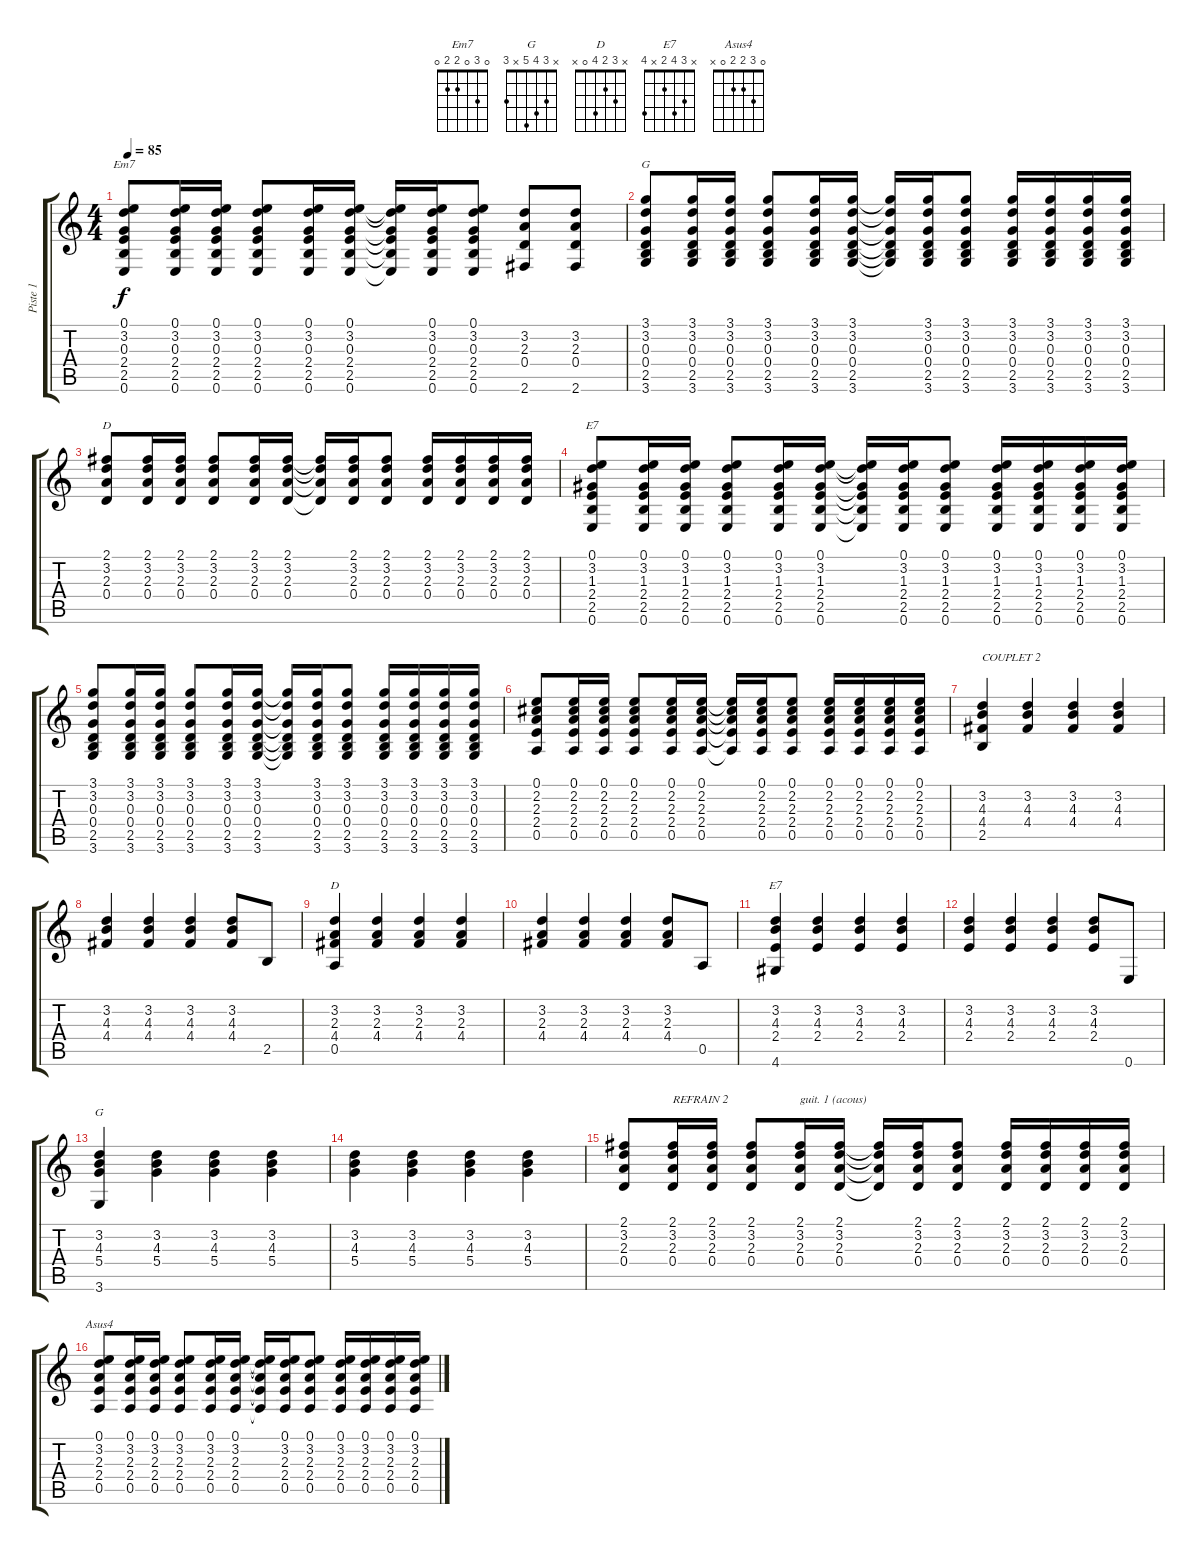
\track ("Piste 1" "Piste 1") {instrument acousticguitarnylon}
\staff {score tabs}
\tuning (E4 B3 G3 D3 A2 E2) {hide}
\chord ("Em7" 0 3 0 2 2 0)
\chord ("G" 3 3 0 0 2 3)
\chord ("D" 2 3 2 0 x x)
\chord ("E7" 0 3 1 2 2 0)
\chord ("D" x 3 2 4 0 x)
\chord ("E7" x 3 4 2 x 4)
\chord ("G" x 3 4 5 x 3)
\chord ("Asus4" 0 3 2 2 0 x)
\ts (4 4)
\tempo 85
\clef g2
\ks c
(0.1 3.2 0.3 2.4 2.5 0.6).8{ch "Em7" dy f} (0.1 3.2 0.3 2.4 2.5 0.6).16 (0.1 3.2 0.3 2.4 2.5 0.6).16 (0.1 3.2 0.3 2.4 2.5 0.6).8 (0.1 3.2 0.3 2.4 2.5 0.6).16 (0.1 3.2 0.3 2.4 2.5 0.6).16 (0.1{t} 3.2{t} 0.3{t} 2.4{t} 2.5{t} 0.6{t}).16 (0.1 3.2 0.3 2.4 2.5 0.6).16 (0.1 3.2 0.3 2.4 2.5 0.6).8 (3.2 2.3 0.4 2.6).8 (3.2 2.3 0.4 2.6).8 |
(3.1 3.2 0.3 0.4 2.5 3.6).8{ch "G"} (3.1 3.2 0.3 0.4 2.5 3.6).16 (3.1 3.2 0.3 0.4 2.5 3.6).16 (3.1 3.2 0.3 0.4 2.5 3.6).8 (3.1 3.2 0.3 0.4 2.5 3.6).16 (3.1 3.2 0.3 0.4 2.5 3.6).16 (3.1{t} 3.2{t} 0.3{t} 0.4{t} 2.5{t} 3.6{t}).16 (3.1 3.2 0.3 0.4 2.5 3.6).16 (3.1 3.2 0.3 0.4 2.5 3.6).8 (3.1 3.2 0.3 0.4 2.5 3.6).16 (3.1 3.2 0.3 0.4 2.5 3.6).16 (3.1 3.2 0.3 0.4 2.5 3.6).16 (3.1 3.2 0.3 0.4 2.5 3.6).16 |
(2.1 3.2 2.3 0.4).8{ch "D"} (2.1 3.2 2.3 0.4).16 (2.1 3.2 2.3 0.4).16 (2.1 3.2 2.3 0.4).8 (2.1 3.2 2.3 0.4).16 (2.1 3.2 2.3 0.4).16 (2.1{t} 3.2{t} 2.3{t} 0.4{t}).16 (2.1 3.2 2.3 0.4).16 (2.1 3.2 2.3 0.4).8 (2.1 3.2 2.3 0.4).16 (2.1 3.2 2.3 0.4).16 (2.1 3.2 2.3 0.4).16 (2.1 3.2 2.3 0.4).16 |
(0.1 3.2 1.3 2.4 2.5 0.6).8{ch "E7"} (0.1 3.2 1.3 2.4 2.5 0.6).16 (0.1 3.2 1.3 2.4 2.5 0.6).16 (0.1 3.2 1.3 2.4 2.5 0.6).8 (0.1 3.2 1.3 2.4 2.5 0.6).16 (0.1 3.2 1.3 2.4 2.5 0.6).16 (0.1{t} 3.2{t} 1.3{t} 2.4{t} 2.5{t} 0.6{t}).16 (0.1 3.2 1.3 2.4 2.5 0.6).16 (0.1 3.2 1.3 2.4 2.5 0.6).8 (0.1 3.2 1.3 2.4 2.5 0.6).16 (0.1 3.2 1.3 2.4 2.5 0.6).16 (0.1 3.2 1.3 2.4 2.5 0.6).16 (0.1 3.2 1.3 2.4 2.5 0.6).16 |
(3.1 3.2 0.3 0.4 2.5 3.6).8 (3.1 3.2 0.3 0.4 2.5 3.6).16 (3.1 3.2 0.3 0.4 2.5 3.6).16 (3.1 3.2 0.3 0.4 2.5 3.6).8 (3.1 3.2 0.3 0.4 2.5 3.6).16 (3.1 3.2 0.3 0.4 2.5 3.6).16 (3.1{t} 3.2{t} 0.3{t} 0.4{t} 2.5{t} 3.6{t}).16 (3.1 3.2 0.3 0.4 2.5 3.6).16 (3.1 3.2 0.3 0.4 2.5 3.6).8 (3.1 3.2 0.3 0.4 2.5 3.6).16 (3.1 3.2 0.3 0.4 2.5 3.6).16 (3.1 3.2 0.3 0.4 2.5 3.6).16 (3.1 3.2 0.3 0.4 2.5 3.6).16 |
(0.1 2.2 2.3 2.4 0.5).8 (0.1 2.2 2.3 2.4 0.5).16 (0.1 2.2 2.3 2.4 0.5).16 (0.1 2.2 2.3 2.4 0.5).8 (0.1 2.2 2.3 2.4 0.5).16 (0.1 2.2 2.3 2.4 0.5).16 (0.1{t} 2.2{t} 2.3{t} 2.4{t} 0.5{t}).16 (0.1 2.2 2.3 2.4 0.5).16 (0.1 2.2 2.3 2.4 0.5).8 (0.1 2.2 2.3 2.4 0.5).16 (0.1 2.2 2.3 2.4 0.5).16 (0.1 2.2 2.3 2.4 0.5).16 (0.1 2.2 2.3 2.4 0.5).16 |
(3.2 4.3 4.4 2.5).4{txt "COUPLET 2"} (3.2 4.3 4.4).4 (3.2 4.3 4.4).4 (3.2 4.3 4.4).4 |
(3.2 4.3 4.4).4 (3.2 4.3 4.4).4 (3.2 4.3 4.4).4 (3.2 4.3 4.4).8 2.5.8 |
(3.2 2.3 4.4 0.5).4{ch "D"} (3.2 2.3 4.4).4 (3.2 2.3 4.4).4 (3.2 2.3 4.4).4 |
(3.2 2.3 4.4).4 (3.2 2.3 4.4).4 (3.2 2.3 4.4).4 (3.2 2.3 4.4).8 0.5.8 |
(3.2 4.3 2.4 4.6).4{ch "E7"} (3.2 4.3 2.4).4 (3.2 4.3 2.4).4 (3.2 4.3 2.4).4 |
(3.2 4.3 2.4).4 (3.2 4.3 2.4).4 (3.2 4.3 2.4).4 (3.2 4.3 2.4).8 0.6.8 |
(3.2 4.3 5.4 3.6).4{ch "G"} (3.2 4.3 5.4).4 (3.2 4.3 5.4).4 (3.2 4.3 5.4).4 |
(3.2 4.3 5.4).4 (3.2 4.3 5.4).4 (3.2 4.3 5.4).4 (3.2 4.3 5.4).4 |
(2.1 3.2 2.3 0.4).8 (2.1 3.2 2.3 0.4).16{txt "REFRAIN 2"} (2.1 3.2 2.3 0.4).16 (2.1 3.2 2.3 0.4).8 (2.1 3.2 2.3 0.4).16{txt "guit. 1 (acous)"} (2.1 3.2 2.3 0.4).16 (2.1{t} 3.2{t} 2.3{t} 0.4{t}).16 (2.1 3.2 2.3 0.4).16 (2.1 3.2 2.3 0.4).8 (2.1 3.2 2.3 0.4).16 (2.1 3.2 2.3 0.4).16 (2.1 3.2 2.3 0.4).16 (2.1 3.2 2.3 0.4).16 |
(0.1 3.2 2.3 2.4 0.5).8{ch "Asus4"} (0.1 3.2 2.3 2.4 0.5).16 (0.1 3.2 2.3 2.4 0.5).16 (0.1 3.2 2.3 2.4 0.5).8 (0.1 3.2 2.3 2.4 0.5).16 (0.1 3.2 2.3 2.4 0.5).16 (0.1{t} 3.2{t} 2.3{t} 2.4{t} 0.5{t}).16 (0.1 3.2 2.3 2.4 0.5).16 (0.1 3.2 2.3 2.4 0.5).8 (0.1 3.2 2.3 2.4 0.5).16 (0.1 3.2 2.3 2.4 0.5).16 (0.1 3.2 2.3 2.4 0.5).16 (0.1 3.2 2.3 2.4 0.5).16
